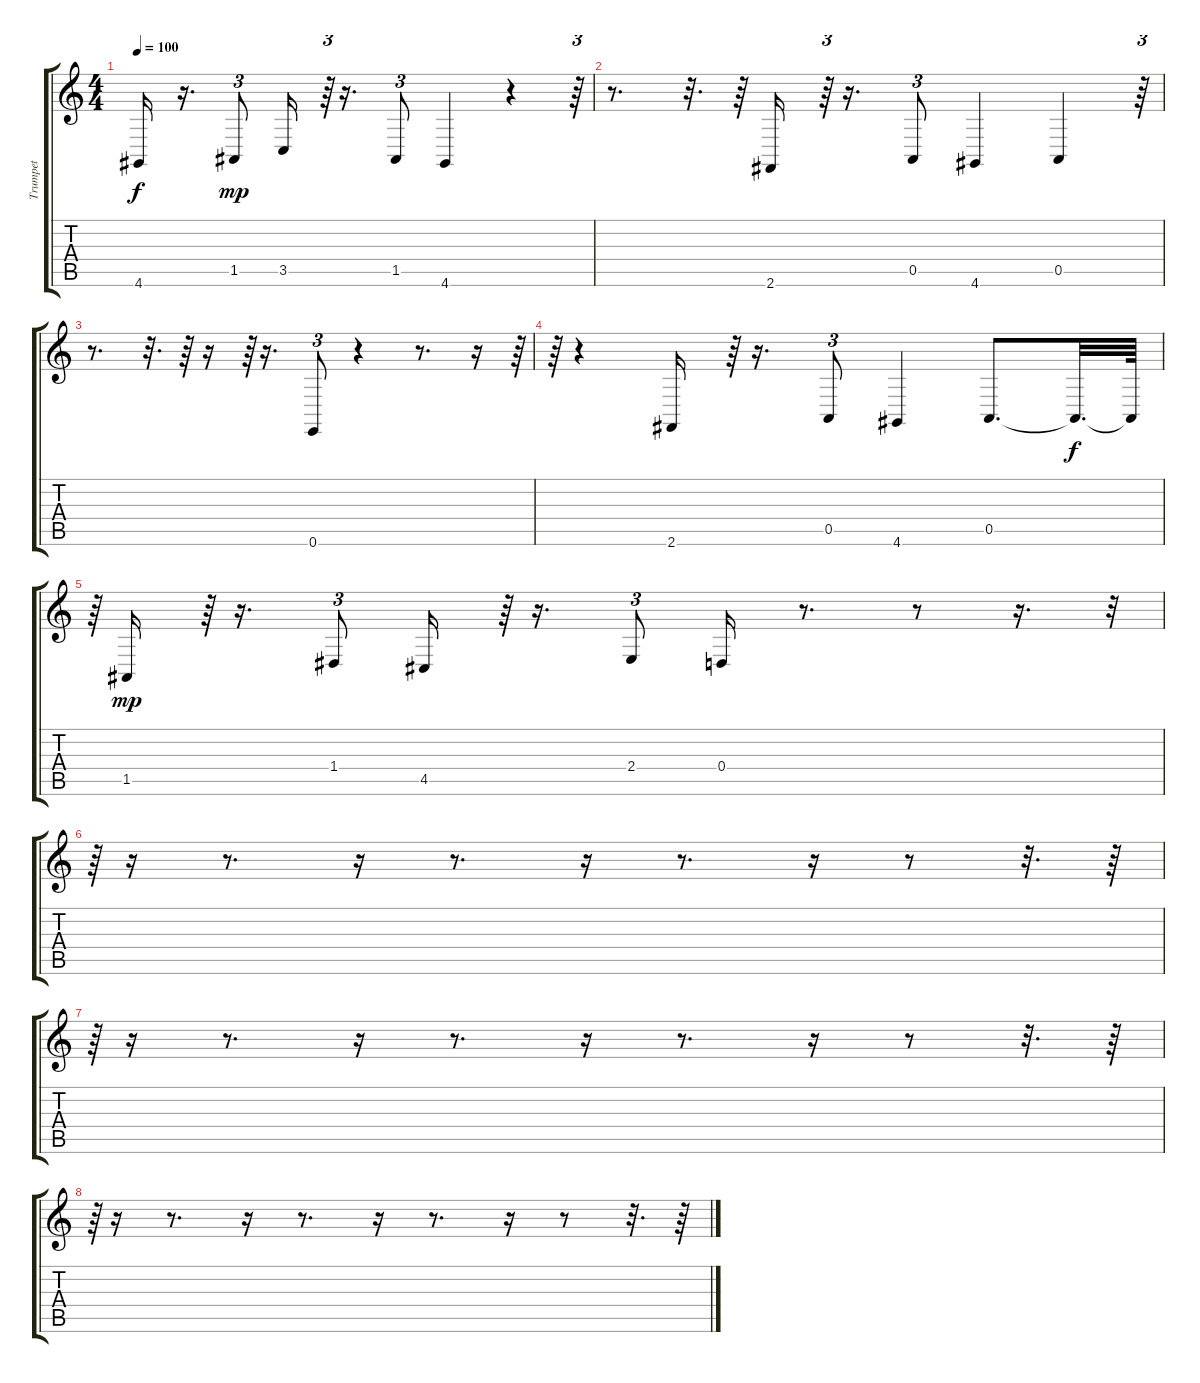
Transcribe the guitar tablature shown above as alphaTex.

\track ("Trumpet" "Trumpet") {instrument trumpet}
\staff {score tabs}
\tuning (E4 B3 G3 D3 A2 E2) {hide}
\ts (4 4)
\tempo 100
\clef g2
\ks c
4.6{t}.16{dy f} r.16{d} 1.5.8{tu (3 2) dy mp} 3.5.16 r.64{tu (3 2)} r.16{d} 1.5.8{tu (3 2)} 4.6.4 r.4 r.64{tu (3 2)} |
r.8{d} r.32{d} r.64 2.6.16 r.64{tu (3 2)} r.16{d} 0.5.8{tu (3 2)} 4.6.4 0.5.4 r.64{tu (3 2)} |
r.8{d} r.32{d} r.64 r.16 r.64{tu (3 2)} r.16{d} 0.6.8{tu (3 2)} r.4 r.8{d} r.16 r.64{tu (3 2)} |
r.64{tu (3 2)} r.4 2.6.16 r.64{tu (3 2)} r.16{d} 0.5.8{tu (3 2)} 4.6.4 0.5.8{d} 0.5{t}.32{d dy f} 0.5{t}.64 |
r.64{tu (3 2)} 1.5.16{dy mp} r.64{tu (3 2)} r.16{d} 1.4.8{tu (3 2)} 4.5.16 r.64{tu (3 2)} r.16{d} 2.4.8{tu (3 2)} 0.4.16 r.8{d} r.8 r.16{d} r.32{tu (3 2)} |
r.64{tu (3 2)} r.16 r.8{d} r.16 r.8{d} r.16 r.8{d} r.16 r.8 r.32{d} r.64 |
r.64{tu (3 2)} r.16 r.8{d} r.16 r.8{d} r.16 r.8{d} r.16 r.8 r.32{d} r.64 |
r.64{tu (3 2)} r.16 r.8{d} r.16 r.8{d} r.16 r.8{d} r.16 r.8 r.32{d} r.64
